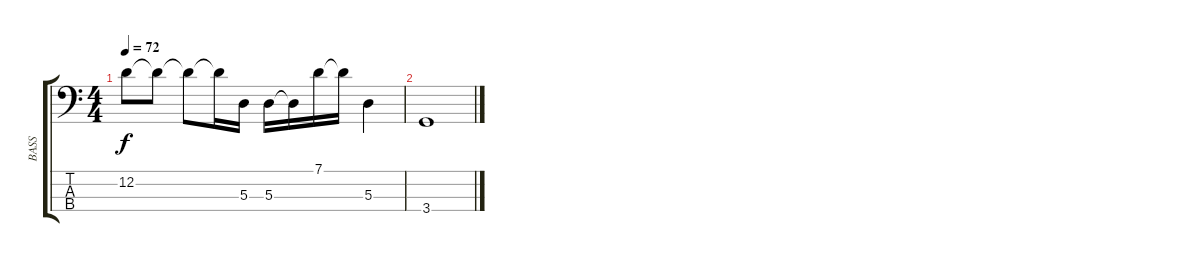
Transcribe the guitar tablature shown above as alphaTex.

\track ("BASS" "BASS") {instrument electricbassfinger}
\staff {score tabs}
\tuning (G2 D2 A1 E1) {hide}
\ts (4 4)
\tempo 72
\clef f4
\ks c
12.2.8{dy f} 12.2{t}.8 12.2{t}.8 12.2{t}.16 5.3.16 5.3.16 5.3{t}.16 7.1.16 7.1{t}.16 5.3.4 |
3.4.1
